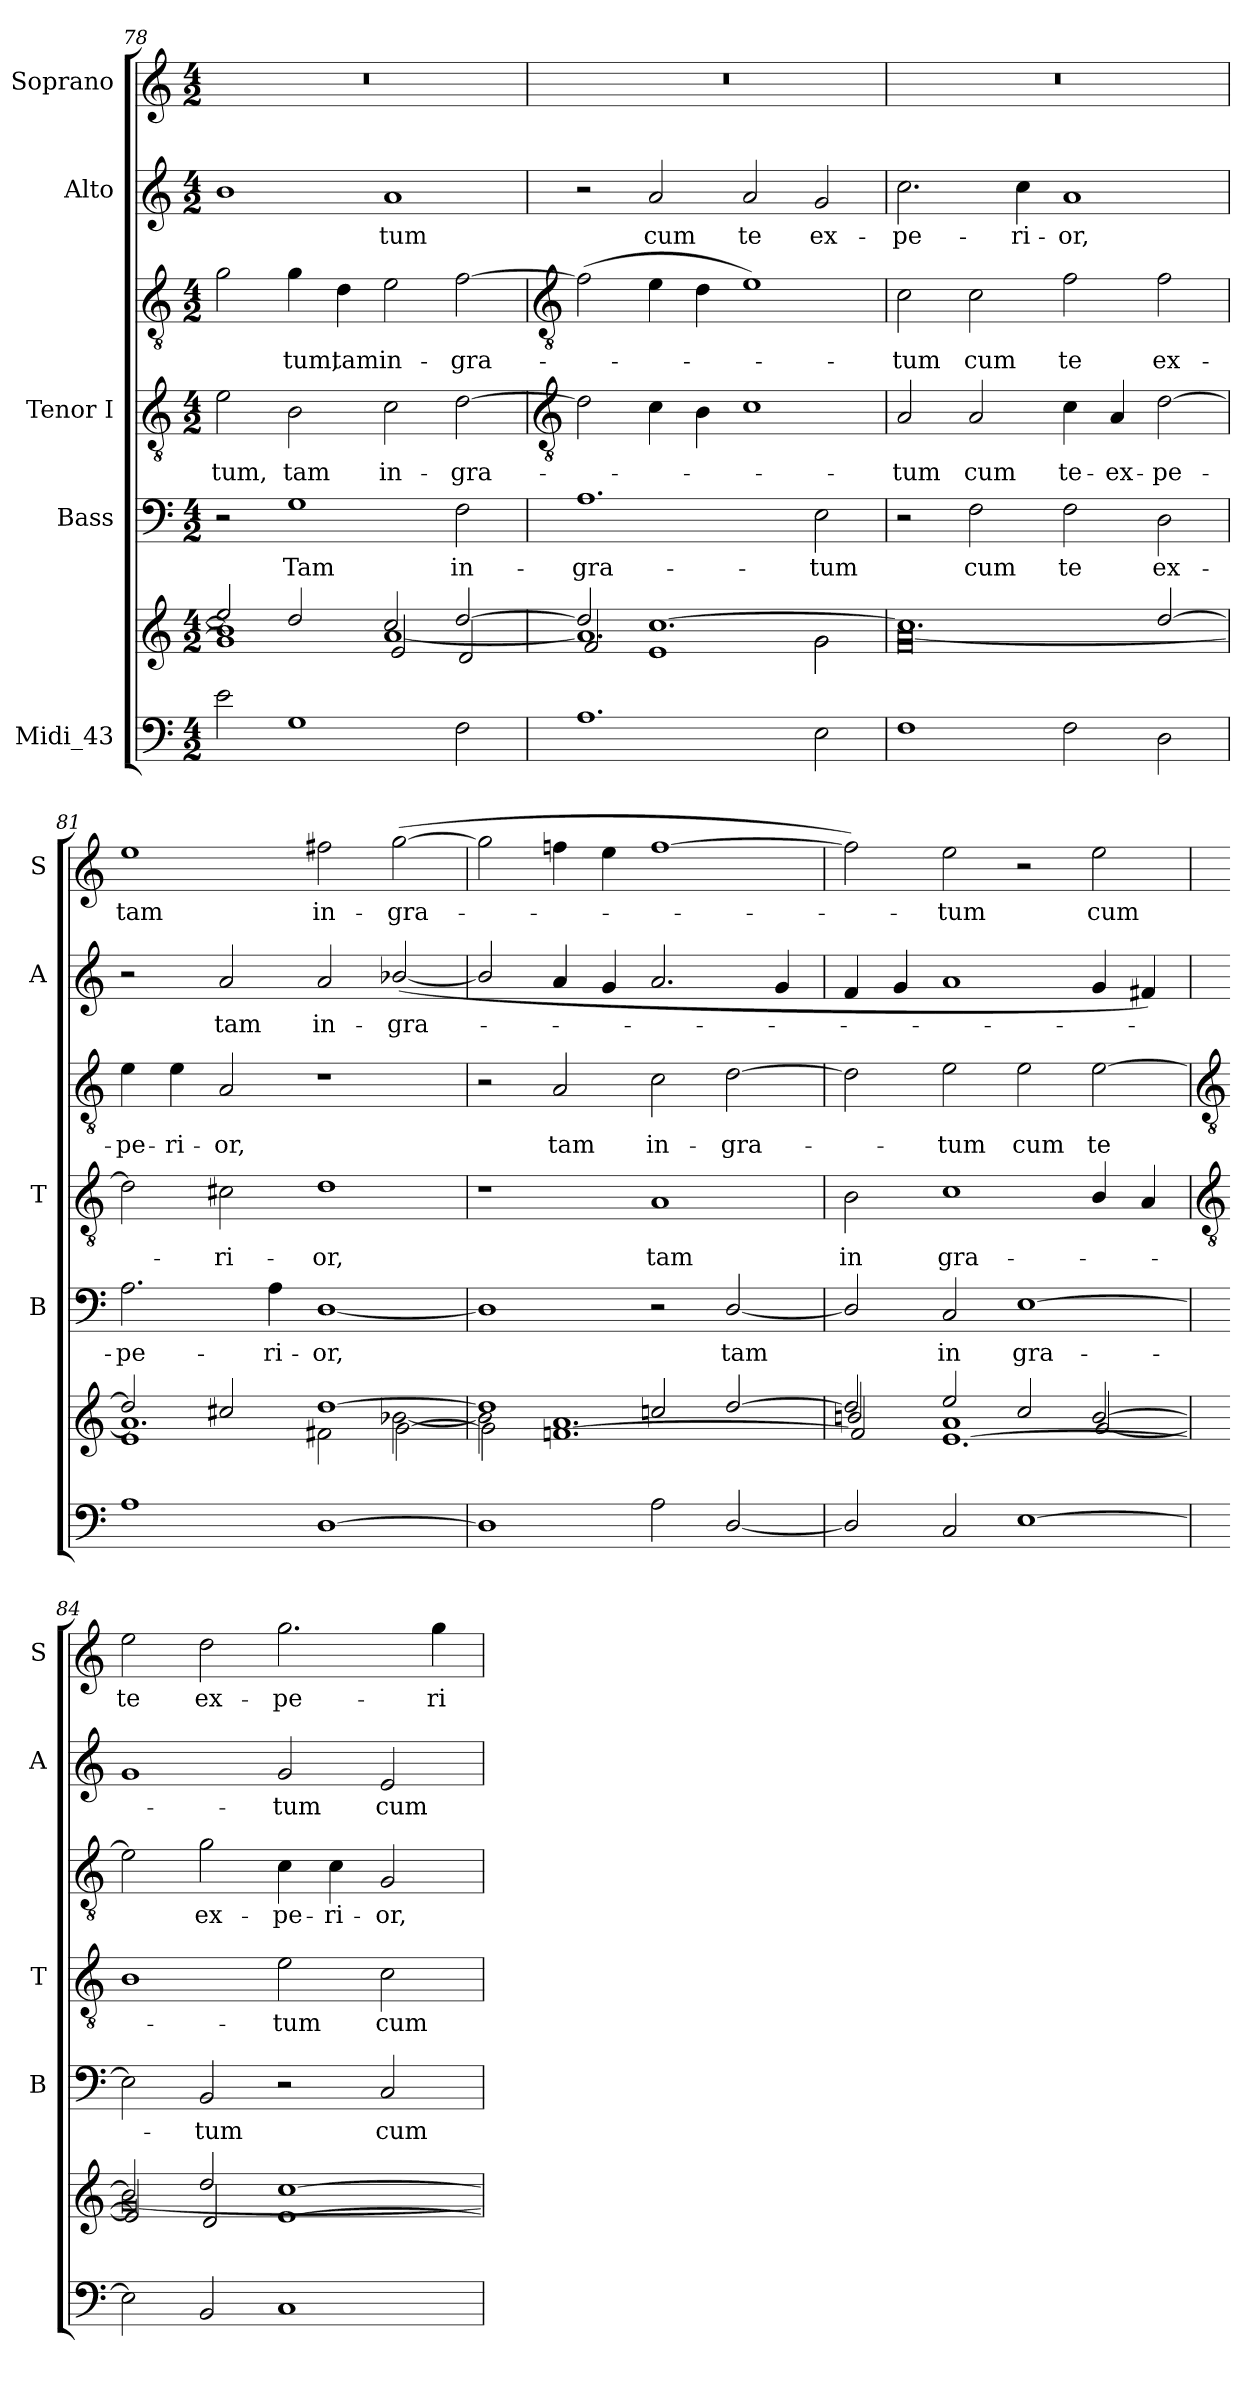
**kern	**kern	**kern	**text	**kern	**text	**kern	**text	**kern	**text	**kern	**text
*part5	*part5	*part4	*part4	*part3	*part3	*part3	*part3	*part2	*part2	*part1	*part1
*staff7	*staff6	*staff5	*staff5	*staff4	*staff4	*staff3	*staff3	*staff2	*staff2	*staff1	*staff1
*I"Midi_43	*	*I"Bass	*	*I"Tenor I	*	*	*	*I"Alto	*	*I"Soprano	*
*	*	*I'B	*	*I'T	*	*	*	*I'A	*	*I'S	*
*clefF4	*clefG2	*clefF4	*	*clefGv2	*	*clefGv2	*	*clefG2	*	*clefG2	*
*k[]	*k[]	*k[]	*	*k[]	*	*k[]	*	*k[]	*	*k[]	*
*C:	*C:	*C:	*	*C:	*	*C:	*	*C:	*	*C:	*
*M4/2	*M4/2	*M4/2	*	*M4/2	*	*M4/2	*	*M4/2	*	*M4/2	*
=78	=78	=78	=78	=78	=78	=78	=78	=78	=78	=78	=78
*	*^	*	*	*	*	*	*	*	*	*	*
*	*	*^	*	*	*	*	*	*	*	*	*	*
!	!	!	!	!	!	!	!LO:LY:b	!	!	!	!	!	!
2e	2ee/]	1b\]	1g\]	2r	.	2e	tum,	2g	.	1b/	.	0r	.
!	!	!	!	!	!LO:LY:b	!	!LO:LY:b	!	!LO:LY:b	!	!	!	!
1G	2dd/	.	.	1G	Tam	2B	tam	4g	-tum,	.	.	.	.
!	!	!	!	!	!	!	!	!	!LO:LY:b	!	!	!	!
.	.	.	.	.	.	.	.	4d	tam	.	.	.	.
!	!	!	!	!	!	!	!LO:LY:b	!	!LO:LY:b	!	!LO:LY:b	!	!
.	2cc/	[1a\	2e/	.	.	2c	in-	2e	in-	1a	tum	.	.
!	!	!	!	!	!LO:LY:b	!	!LO:LY:b	!	!LO:LY:b	!	!	!	!
2F	[2dd/	.	2d/	2F	in-	[2d	-gra-	[2f	-gra-	.	.	.	.
!!LO:LB:g=z
=79	=79	=79	=79	=79	=79	=79	=79	=79	=79	=79	=79	=79	=79
*	*	*	*	*	*	*clefGv2	*	*clefGv2	*	*	*	*	*
!	!	!	!	!	!LO:LY:b	!	!	!	!	!	!	!	!
1.A	2dd/]	1.a\]	2f/	1.A	-gra-	2d]	.	(>2f]	.	2r	.	0r	.
!	!	!	!	!	!	!	!	!	!	!	!LO:LY:b	!	!
.	[1.cc/	.	1e\	.	.	4c	.	4e	.	2a	cum	.	.
.	.	.	.	.	.	4B	.	4d	.	.	.	.	.
!	!	!	!	!	!	!	!	!	!	!	!LO:LY:b	!	!
.	.	.	.	.	.	1c	.	1e)	.	2a	te	.	.
!	!	!	!	!	!LO:LY:b	!	!	!	!	!	!LO:LY:b	!	!
2E	.	2g\	2g\	2E	-tum	.	.	.	.	2g	ex-	.	.
=80	=80	=80	=80	=80	=80	=80	=80	=80	=80	=80	=80	=80	=80
!	!	!	!	!	!	!	!LO:LY:b	!	!LO:LY:b	!	!LO:LY:b	!	!
1F	1.cc/]	[0a\	0f\	2r	.	2A	-tum	2c	tum	2.cc	-pe-	0r	.
!	!	!	!	!	!LO:LY:b	!	!LO:LY:b	!	!LO:LY:b	!	!	!	!
.	.	.	.	2F	cum	2A	cum	2c	cum	.	.	.	.
!	!	!	!	!	!	!	!	!	!	!	!LO:LY:b	!	!
.	.	.	.	.	.	.	.	.	.	4cc	-ri-	.	.
!	!	!	!	!	!LO:LY:b	!	!LO:LY:b	!	!LO:LY:b	!	!LO:LY:b	!	!
2F	.	.	.	2F	te	4c	te-	2f	te	1a	-or,	.	.
!	!	!	!	!	!	!	!LO:LY:b	!	!	!	!	!	!
.	.	.	.	.	.	4A	-ex-	.	.	.	.	.	.
!	!	!	!	!	!LO:LY:b	!	!LO:LY:b	!	!LO:LY:b	!	!	!	!
2D	[2dd/	.	.	2D	ex-	[2d	-pe-	2f	ex-	.	.	.	.
=81	=81	=81	=81	=81	=81	=81	=81	=81	=81	=81	=81	=81	=81
!	!	!	!	!	!LO:LY:b	!	!	!	!LO:LY:b	!	!	!	!LO:LY:b
1A	2dd/]	1.a\]	1e\	2.A	-pe-	2d]	.	4e	pe-	2r	.	1ee	tam
!	!	!	!	!	!	!	!	!	!LO:LY:b	!	!	!	!
.	.	.	.	.	.	.	.	4e	-ri-	.	.	.	.
!	!	!	!	!	!	!	!LO:LY:b	!	!LO:LY:b	!	!LO:LY:b	!	!
.	2cc#X/	.	.	.	.	2c#X	ri-	2A	-or,	2a	tam	.	.
!	!	!	!	!	!LO:LY:b	!	!	!	!	!	!	!	!
.	.	.	.	4A	-ri-	.	.	.	.	.	.	.	.
!	!	!	!	!	!LO:LY:b	!	!LO:LY:b	!	!	!	!LO:LY:b	!	!LO:LY:b
[1D	[1dd/	.	2f#X\	[1D/	-or,	1d	-or,	1r	.	2a	in-	2ff#X	in-
!	!	!	!	!	!	!	!	!	!	!	!LO:LY:b	!	!LO:LY:b
.	.	[2b-X\	[2g\	.	.	.	.	.	.	(<[2b-X/	-gra-	(>[2gg	-gra-
=82	=82	=82	=82	=82	=82	=82	=82	=82	=82	=82	=82	=82	=82
1D]	1dd/]	2b-\]	2g\]	1D/]	.	1r	.	2r	.	2b-/]	.	2gg]	.
!	!	!	!	!	!	!	!	!	!LO:LY:b	!	!	!	!
.	.	1.a\	[1.fn\	.	.	.	.	2A	tam	4a	.	4ffn	.
.	.	.	.	.	.	.	.	.	.	4g	.	4ee	.
!	!	!	!	!	!	!	!LO:LY:b	!	!LO:LY:b	!	!	!	!
2A	2ccn/	.	.	2r	.	1A	tam	2c	in-	2.a	.	[1ff	.
!	!	!	!	!	!LO:LY:b	!	!	!	!LO:LY:b	!	!	!	!
[2D/	[2dd/	.	.	[2D/	tam	.	.	[2d	-gra-	.	.	.	.
.	.	.	.	.	.	.	.	.	.	4g	.	.	.
=83	=83	=83	=83	=83	=83	=83	=83	=83	=83	=83	=83	=83	=83
!	!	!	!	!	!	!	!LO:LY:b	!	!	!	!	!	!
2D/]	2dd/]	2bn/	2f/]	2D/]	.	2B	in	2d]	.	4f	.	2ff])	.
.	.	.	.	.	.	.	.	.	.	4g	.	.	.
!	!	!	!	!	!LO:LY:b	!	!LO:LY:b	!	!LO:LY:b	!	!	!	!LO:LY:b
2C	2ee/	1a\	[1.e\	2C	in	1c	gra-	2e	tum	1a	.	2ee	tum
!	!	!	!	!	!LO:LY:b	!	!	!	!LO:LY:b	!	!	!	!
[1E	2cc/	.	.	[1E	gra-	.	.	2e	cum	.	.	2r	.
!	!	!	!	!	!	!	!	!	!LO:LY:b	!	!	!	!LO:LY:b
.	[2b/	[2g/	.	.	.	4B/	.	[2e	te	4g	.	2ee	cum
.	.	.	.	.	.	4A	.	.	.	4f#X)	.	.	.
!!LO:LB:g=z
=84	=84	=84	=84	=84	=84	=84	=84	=84	=84	=84	=84	=84	=84
*	*	*	*	*	*	*clefGv2	*	*clefGv2	*	*	*	*	*
!	!	!	!	!	!	!	!	!	!	!	!	!	!LO:LY:b
2E]	2b/]	0g\_	2e/]	2E]	.	1B/	.	2e]	.	1g	.	2ee	te
!	!	!	!	!	!LO:LY:b	!	!	!	!LO:LY:b	!	!	!	!LO:LY:b
2BB	2dd/	.	2d/	2BB	-tum	.	.	2g	ex-	.	.	2dd	ex-
!	!	!	!	!	!	!	!LO:LY:b	!	!LO:LY:b	!	!LO:LY:b	!	!LO:LY:b
1C	[1cc/	.	[1e\	2r	.	2e	tum	4c	-pe-	2g	tum	2.gg	-pe-
!	!	!	!	!	!	!	!	!	!LO:LY:b	!	!	!	!
.	.	.	.	.	.	.	.	4c	-ri-	.	.	.	.
!	!	!	!	!	!LO:LY:b	!	!LO:LY:b	!	!LO:LY:b	!	!LO:LY:b	!	!
.	.	.	.	2C	cum	2c	cum	2G	-or,	2e	cum	.	.
!	!	!	!	!	!	!	!	!	!	!	!	!	!LO:LY:b
.	.	.	.	.	.	.	.	.	.	.	.	4gg	-ri-
*	*v	*v	*v	*	*	*	*	*	*	*	*	*	*
=	=	=	=	=	=	=	=	=	=	=	=
*-	*-	*-	*-	*-	*-	*-	*-	*-	*-	*-	*-
